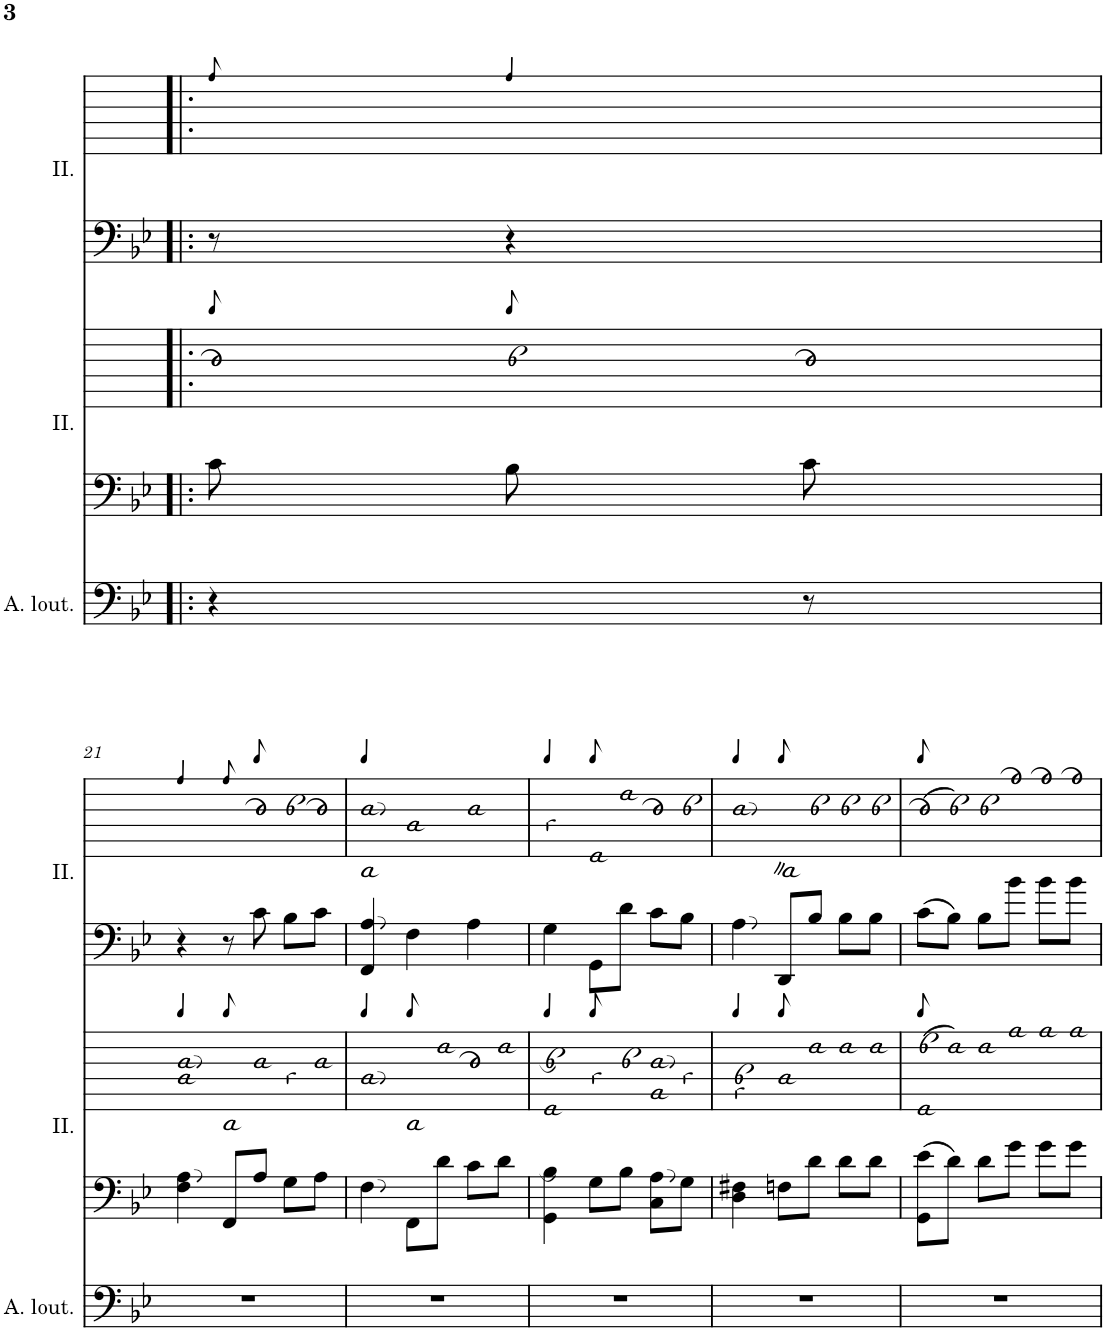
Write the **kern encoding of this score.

**kern	**kern	**kern	**kern	**kern
*part3	*part2	*part2	*part1	*part1
*staff5	*staff4	*staff3	*staff2	*staff1
*I"Arciloutna	*I"II.	*	*I"I.	*
*I'A. lout.	*I'II.	*	*	*
!!LO:PB:g=z
*clefF4	*clefF4	*	*clefF4	*
*k[b-e-]	*k[b-e-]	*k[b-e-]	*k[b-e-]	*k[b-e-]
*M3/4	*M3/4	*M3/4	*M3/4	*M3/4
=20X1!|:	=20X1!|:	=20X1!|:	=20X1!|:	=20X1!|:
4r	8c\	8c	8r	8r
.	8B-\	8B-L	4r	4r
8r	8c\	8cJ	.	.
!!LO:LB:g=z
=21	=21	=21	=21	=21
2.r	4F\ 4A\	4F 4A	4r	4r
.	8FF/L	8FFL	8r	8r
.	8A/J	8AJ	8c\	8c
.	8G\L	8GL	8B-\L	8B-L
.	8A\J	8AJ	8c\J	8cJ
=22	=22	=22	=22	=22
2.r	4F\	4F	4FF/ 4A/	4FF 4A
.	8FF\L	8FFL	4F\	4F
.	8d\J	8dJ	.	.
.	8c\L	8cL	4A\	4A
.	8d\J	8dJ	.	.
=23	=23	=23	=23	=23
2.r	4GG\ 4B-\	4GG 4B-	4G\	4G
.	8G\L	8GL	8GG\L	8GGL
.	8B-\J	8B-J	8d\J	8dJ
.	8C\ 8A\L	8C\ 8A\L	8c\L	8cL
.	8G\J	8GJ	8B-\J	8B-J
=24	=24	=24	=24	=24
2.r	4D\ 4F#X\	4D 4F#X	4A\	4A
.	8Fn\L	8FnL	8DD/L	8DDL
.	8d\J	8dJ	8B-/J	8B-J
.	8d\L	8dL	8B-\L	8B-L
.	8d\J	8dJ	8B-\J	8B-J
=25	=25	=25	=25	=25
2.r	8GG\ 8e-\L	(8GG\ 8e-\L	8c\L	(8cL
.	8d\J	8dJ)	8B-\J	8B-J)
.	8d\L	8dL	8B-\L	8B-L
.	8g\J	8gJ	8b-\J	8b-J
.	8g\L	8gL	8b-\L	8b-L
.	8g\J	8gJ	8b-\J	8b-J
=	=	=	=	=
*-	*-	*-	*-	*-
